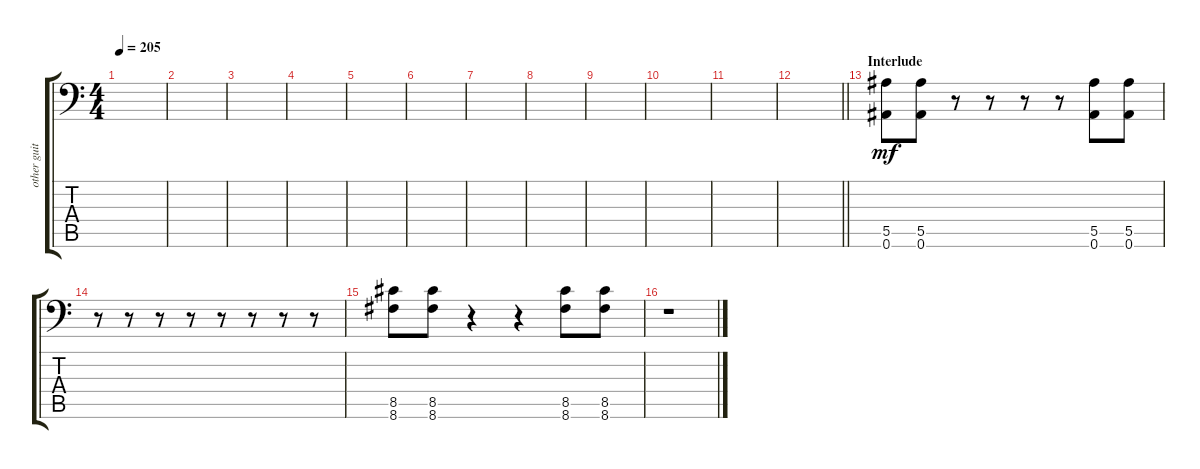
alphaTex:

\track ("other guit " "other guit") {instrument distortionguitar}
\staff {score tabs}
\tuning (C4 G3 Eb3 Bb2 F2 Bb1) {hide}
\ts (4 4)
\tempo 205
\clef f4
\ks c
|
|
|
|
|
|
|
|
|
|
|
\barLineRight lightlight
|
\section ("" "Interlude")
(5.5 0.6).8{dy mf} (5.5 0.6).8 r.8 r.8 r.8 r.8 (5.5 0.6).8 (5.5 0.6).8 |
r.8 r.8 r.8 r.8 r.8 r.8 r.8 r.8 |
(8.5 8.6).8 (8.5 8.6).8 r.4 r.4 (8.5 8.6).8 (8.5 8.6).8 |
r.1
